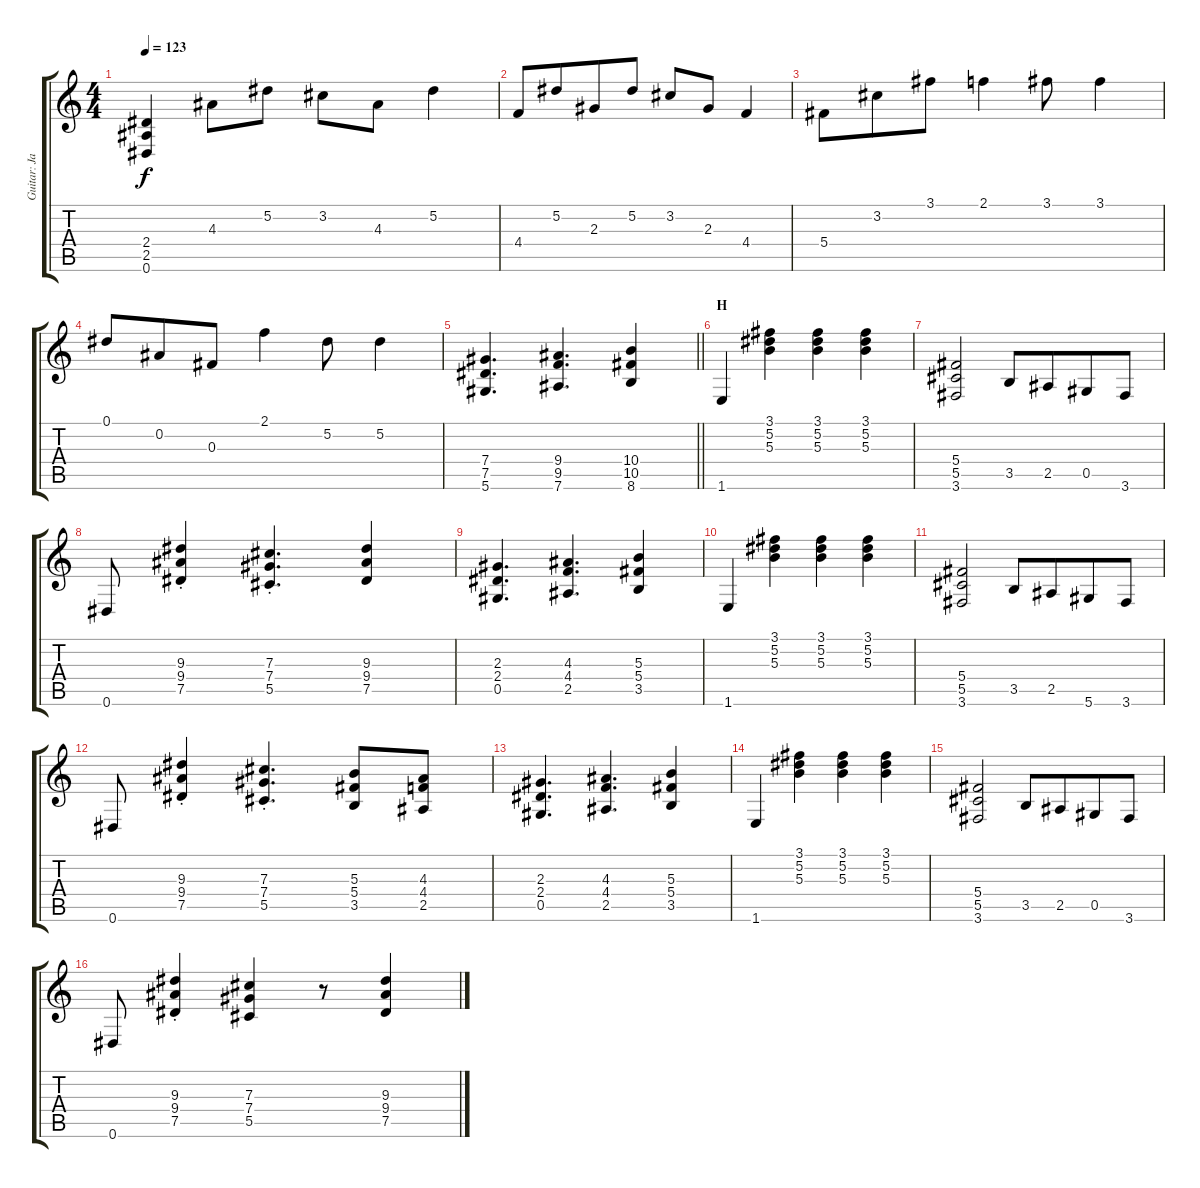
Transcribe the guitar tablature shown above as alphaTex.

\track ("Guitar: Jake" "Guitar: Ja") {instrument overdrivenguitar}
\staff {score tabs}
\tuning (Eb4 Bb3 Gb3 Db3 Ab2 Eb2) {hide}
\ts (4 4)
\tempo 123
\clef g2
\ks c
(2.4 2.5 0.6).4{dy f} 4.3.8 5.2.8 3.2.8 4.3.8 5.2.4 |
4.4.8 5.2.8{beam merge} 2.3.8 5.2.8 3.2.8 2.3.8 4.4.4 |
5.4.8 3.2.8{beam merge} 3.1.8 2.1.4 3.1.8 3.1.4 |
0.1.8 0.2.8{beam merge} 0.3.8 2.1.4 5.2.8 5.2.4 |
\barLineRight lightlight
(7.4 7.5 5.6).4{d} (9.4 9.5 7.6).4{d} (10.4 10.5 8.6).4 |
\section ("" "H")
1.6.4 (3.1 5.2 5.3).4 (3.1 5.2 5.3).4 (3.1 5.2 5.3).4 |
(5.4 5.5 3.6).2 3.5.8 2.5.8{beam merge} 0.5.8 3.6.8 |
0.6.8 (9.3{st} 9.4{st} 7.5{st}).4 (7.3{st} 7.4{st} 5.5{st}).4{d} (9.3 9.4 7.5).4 |
(2.3 2.4 0.5).4{d} (4.3 4.4 2.5).4{d} (5.3 5.4 3.5).4 |
1.6.4 (3.1 5.2 5.3).4 (3.1 5.2 5.3).4 (3.1 5.2 5.3).4 |
(5.4 5.5 3.6).2 3.5.8 2.5.8{beam merge} 5.6.8 3.6.8 |
0.6.8 (9.3{st} 9.4{st} 7.5{st}).4 (7.3{st} 7.4{st} 5.5{st}).4{d} (5.3 5.4 3.5).8 (4.3 4.4 2.5).8 |
(2.3 2.4 0.5).4{d} (4.3 4.4 2.5).4{d} (5.3 5.4 3.5).4 |
1.6.4 (3.1 5.2 5.3).4 (3.1 5.2 5.3).4 (3.1 5.2 5.3).4 |
(5.4 5.5 3.6).2 3.5.8 2.5.8{beam merge} 0.5.8 3.6.8 |
0.6.8 (9.3{st} 9.4{st} 7.5{st}).4 (7.3 7.4 5.5).4 r.8 (9.3 9.4 7.5).4
